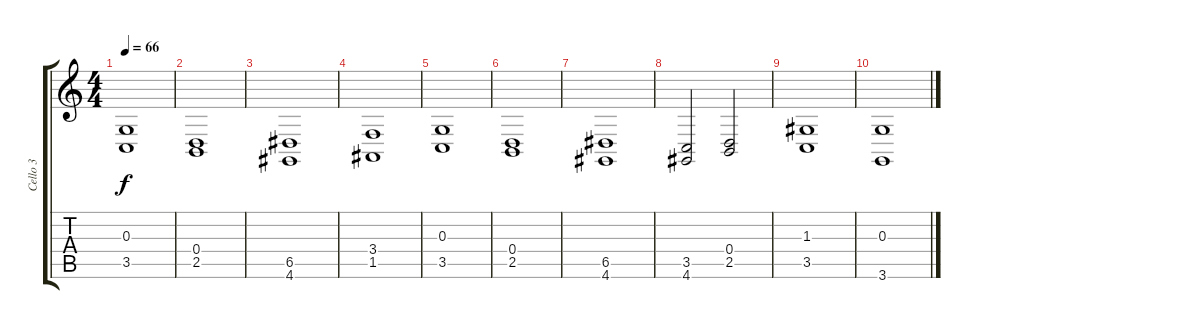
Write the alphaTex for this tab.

\track ("Cello 3" "Cello 3") {instrument cello}
\staff {score tabs}
\tuning (E4 B3 G3 D3 A2 E2) {hide}
\ts (4 4)
\tempo 66
\clef g2
\ks c
(0.3 3.5).1{dy f} |
(0.4 2.5).1 |
(6.5 4.6).1 |
(3.4 1.5).1 |
(0.3 3.5).1 |
(0.4 2.5).1 |
(6.5 4.6).1 |
(3.5 4.6).2 (0.4 2.5).2 |
(1.3 3.5).1 |
(0.3 3.6).1
